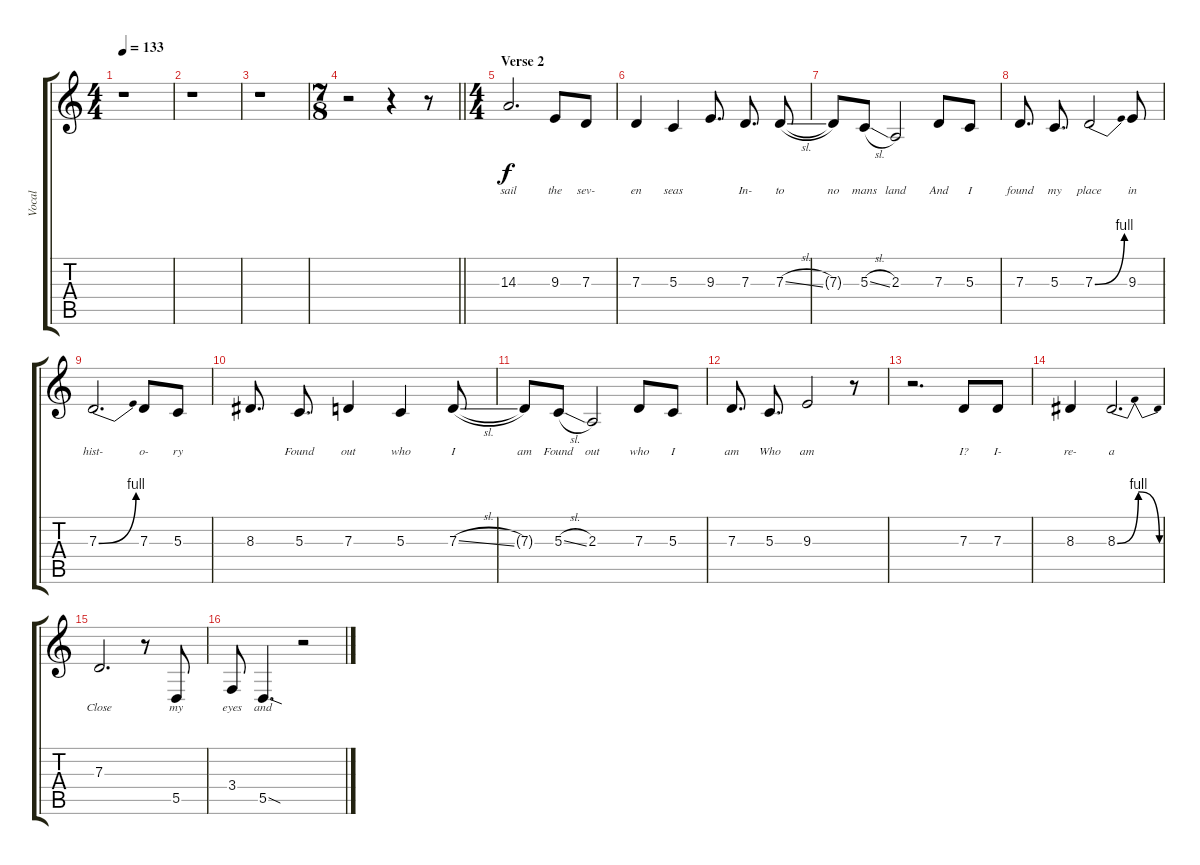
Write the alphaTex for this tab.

\track ("Vocal" "Vocal") {instrument flute}
\staff {score tabs}
\tuning (E4 B3 G3 D3 A2 E2) {hide}
\ts (4 4)
\tempo 133
\clef g2
\ks aminor
r.1{dy f} |
r.1 |
r.1 |
\ts (7 8)
\barLineRight lightlight
r.2 r.4 r.8 |
\ts (4 4)
\section ("" "Verse 2")
14.3.2{d lyrics (0 "sail") lyrics (1 "") lyrics (2 "") lyrics (3 "") lyrics (4 "")} 9.3.8{lyrics (0 "the") lyrics (1 "") lyrics (2 "") lyrics (3 "") lyrics (4 "")} 7.3.8{lyrics (0 "sev-") lyrics (1 "") lyrics (2 "") lyrics (3 "") lyrics (4 "")} |
7.3.4{lyrics (0 "en") lyrics (1 "") lyrics (2 "") lyrics (3 "") lyrics (4 "")} 5.3.4{lyrics (0 "seas") lyrics (1 "") lyrics (2 "") lyrics (3 "") lyrics (4 "")} 9.3.8{d lyrics (0 "") lyrics (1 "") lyrics (2 "") lyrics (3 "") lyrics (4 "") beam split} 7.3.8{d lyrics (0 "In-") lyrics (1 "") lyrics (2 "") lyrics (3 "") lyrics (4 "")} 7.3{sl}.8{lyrics (0 "to") lyrics (1 "") lyrics (2 "") lyrics (3 "") lyrics (4 "")} |
7.3{t}.8{lyrics (0 "no") lyrics (1 "") lyrics (2 "") lyrics (3 "") lyrics (4 "")} 5.3{sl}.8{lyrics (0 "mans") lyrics (1 "") lyrics (2 "") lyrics (3 "") lyrics (4 "")} 2.3.2{lyrics (0 "land") lyrics (1 "") lyrics (2 "") lyrics (3 "") lyrics (4 "")} 7.3.8{lyrics (0 "And") lyrics (1 "") lyrics (2 "") lyrics (3 "") lyrics (4 "")} 5.3.8{lyrics (0 "I") lyrics (1 "") lyrics (2 "") lyrics (3 "") lyrics (4 "")} |
7.3.8{d lyrics (0 "found") lyrics (1 "") lyrics (2 "") lyrics (3 "") lyrics (4 "") beam split} 5.3.8{d lyrics (0 "my") lyrics (1 "") lyrics (2 "") lyrics (3 "") lyrics (4 "")} 7.3{be (bend 0 0 60 4)}.2{lyrics (0 "place") lyrics (1 "") lyrics (2 "") lyrics (3 "") lyrics (4 "")} 9.3.8{lyrics (0 "in") lyrics (1 "") lyrics (2 "") lyrics (3 "") lyrics (4 "")} |
7.3{be (bend 0 0 60 4)}.2{d lyrics (0 "hist-") lyrics (1 "") lyrics (2 "") lyrics (3 "") lyrics (4 "")} 7.3.8{lyrics (0 "o-") lyrics (1 "") lyrics (2 "") lyrics (3 "") lyrics (4 "")} 5.3.8{lyrics (0 "ry") lyrics (1 "") lyrics (2 "") lyrics (3 "") lyrics (4 "")} |
8.3.8{d lyrics (0 "") lyrics (1 "") lyrics (2 "") lyrics (3 "") lyrics (4 "") beam split} 5.3.8{d lyrics (0 "Found") lyrics (1 "") lyrics (2 "") lyrics (3 "") lyrics (4 "")} 7.3.4{lyrics (0 "out") lyrics (1 "") lyrics (2 "") lyrics (3 "") lyrics (4 "")} 5.3.4{lyrics (0 "who") lyrics (1 "") lyrics (2 "") lyrics (3 "") lyrics (4 "")} 7.3{sl}.8{lyrics (0 "I") lyrics (1 "") lyrics (2 "") lyrics (3 "") lyrics (4 "")} |
7.3{t}.8{lyrics (0 "am") lyrics (1 "") lyrics (2 "") lyrics (3 "") lyrics (4 "")} 5.3{sl}.8{lyrics (0 "Found") lyrics (1 "") lyrics (2 "") lyrics (3 "") lyrics (4 "")} 2.3.2{lyrics (0 "out") lyrics (1 "") lyrics (2 "") lyrics (3 "") lyrics (4 "")} 7.3.8{lyrics (0 "who") lyrics (1 "") lyrics (2 "") lyrics (3 "") lyrics (4 "")} 5.3.8{lyrics (0 "I") lyrics (1 "") lyrics (2 "") lyrics (3 "") lyrics (4 "")} |
7.3.8{d lyrics (0 "am") lyrics (1 "") lyrics (2 "") lyrics (3 "") lyrics (4 "") beam split} 5.3.8{d lyrics (0 "Who") lyrics (1 "") lyrics (2 "") lyrics (3 "") lyrics (4 "")} 9.3.2{lyrics (0 "am") lyrics (1 "") lyrics (2 "") lyrics (3 "") lyrics (4 "")} r.8 |
r.2{d} 7.3.8{lyrics (0 "I?") lyrics (1 "") lyrics (2 "") lyrics (3 "") lyrics (4 "")} 7.3.8{lyrics (0 "I-") lyrics (1 "") lyrics (2 "") lyrics (3 "") lyrics (4 "")} |
8.3.4{lyrics (0 "re-") lyrics (1 "") lyrics (2 "") lyrics (3 "") lyrics (4 "")} 8.3{be (bendrelease 0 0 15 4 39 4 60 0)}.2{d lyrics (0 "a") lyrics (1 "") lyrics (2 "") lyrics (3 "") lyrics (4 "")} |
7.3.2{d lyrics (0 "Close") lyrics (1 "") lyrics (2 "") lyrics (3 "") lyrics (4 "")} r.8 5.5.8{lyrics (0 "my") lyrics (1 "") lyrics (2 "") lyrics (3 "") lyrics (4 "")} |
3.4.8{lyrics (0 "eyes") lyrics (1 "") lyrics (2 "") lyrics (3 "") lyrics (4 "")} 5.5{sod}.4{d lyrics (0 "and") lyrics (1 "") lyrics (2 "") lyrics (3 "") lyrics (4 "")} r.2
